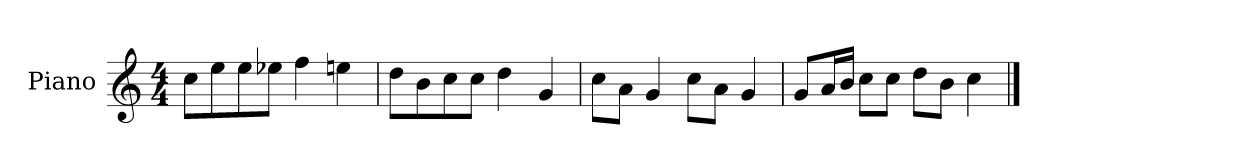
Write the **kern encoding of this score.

**kern
*part1
*staff1
*I"Piano
*I'P-no
*clefG2
*k[]
*M4/4
*MM90
=1
8cc\L
8ee\
8ee\
8ee-X\J
4ff\
4een\
=2
8dd\L
8b\
8cc\
8cc\J
4dd\
4g/
=3
8cc\L
8a\J
4g/
8cc\L
8a\J
4g/
=4
8g/L
16a/L
16b/JJ
8cc\L
8cc\J
8dd\L
8b\J
4cc\
==
*-
